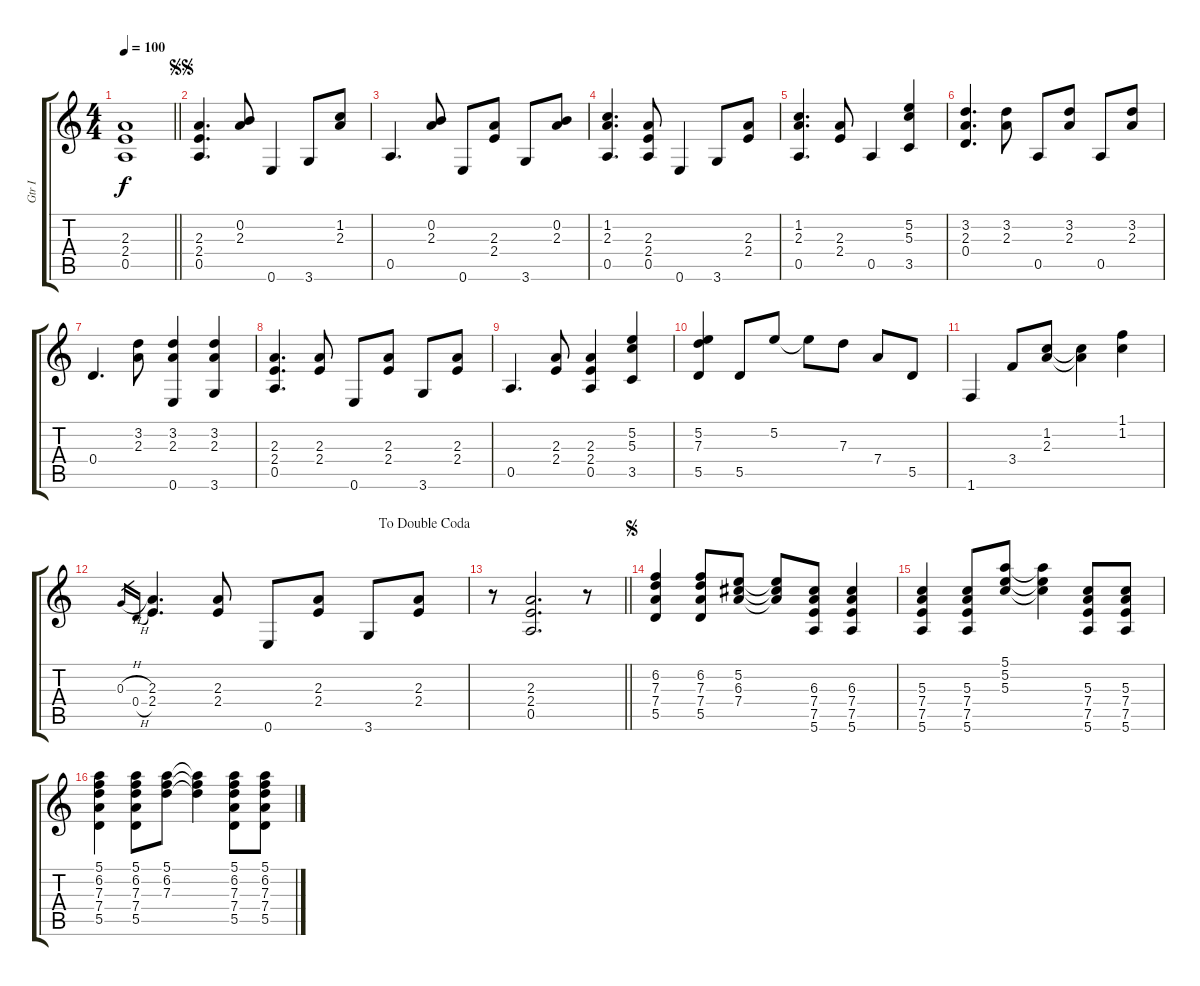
\track ("Gtr I" "Gtr I") {instrument acousticguitarsteel}
\staff {score tabs}
\tuning (E4 B3 G3 D3 A2 E2) {hide}
\ts (4 4)
\tempo 100
\clef g2
\barLineRight lightlight
\ks c
(2.3 2.4 0.5).1{dy f} |
\jump segnosegno
(2.3 2.4 0.5).4{d} (0.2 2.3).8 0.6.4 3.6.8 (1.2 2.3).8 |
0.5.4{d} (0.2 2.3).8 0.6.8 (2.3 2.4).8 3.6.8 (0.2 2.3).8 |
(1.2 2.3 0.5).4{d} (2.3 2.4 0.5).8 0.6.4 3.6.8 (2.3 2.4).8 |
(1.2 2.3 0.5).4{d} (2.3 2.4).8 0.5.4 (5.2 5.3 3.5).4 |
(3.2 2.3 0.4).4{d} (3.2 2.3).8 0.5.8 (3.2 2.3).8 0.5.8 (3.2 2.3).8 |
0.4.4{d} (3.2 2.3).8 (3.2 2.3 0.6).4 (3.2 2.3 3.6).4 |
(2.3 2.4 0.5).4{d} (2.3 2.4).8 0.6.8 (2.3 2.4).8 3.6.8 (2.3 2.4).8 |
0.5.4{d} (2.3 2.4).8 (2.3 2.4 0.5).4 (5.2 5.3 3.5).4 |
(5.2 7.3 5.5).4 5.5.8 5.2.8 5.2{t}.8 7.3.8 7.4.8 5.5.8 |
1.6.4 3.4.8 (1.2 2.3).8 (1.2{t} 2.3{t}).4 (1.1 1.2).4 |
\jump dadoublecoda
0.3{h}.16{gr} 0.4{h}.16{gr} (2.3 2.4).4{d} (2.3 2.4).8 0.6.8 (2.3 2.4).8 3.6.8 (2.3 2.4).8 |
\barLineRight lightlight
r.8 (2.3 2.4 0.5).2{d} r.8 |
\jump segno
(6.2 7.3 7.4 5.5).4 (6.2 7.3 7.4 5.5).8 (5.2 6.3 7.4).8 (5.2{t} 6.3{t} 7.4{t}).8 (6.3 7.4 7.5 5.6).8 (6.3 7.4 7.5 5.6).4 |
(5.3 7.4 7.5 5.6).4 (5.3 7.4 7.5 5.6).8 (5.1 5.2 5.3).8 (5.1{t} 5.2{t} 5.3{t}).4 (5.3 7.4 7.5 5.6).8 (5.3 7.4 7.5 5.6).8 |
(5.1 6.2 7.3 7.4 5.5).4 (5.1 6.2 7.3 7.4 5.5).8 (5.1 6.2 7.3).8 (5.1{t} 6.2{t} 7.3{t}).4 (5.1 6.2 7.3 7.4 5.5).8 (5.1 6.2 7.3 7.4 5.5).8
